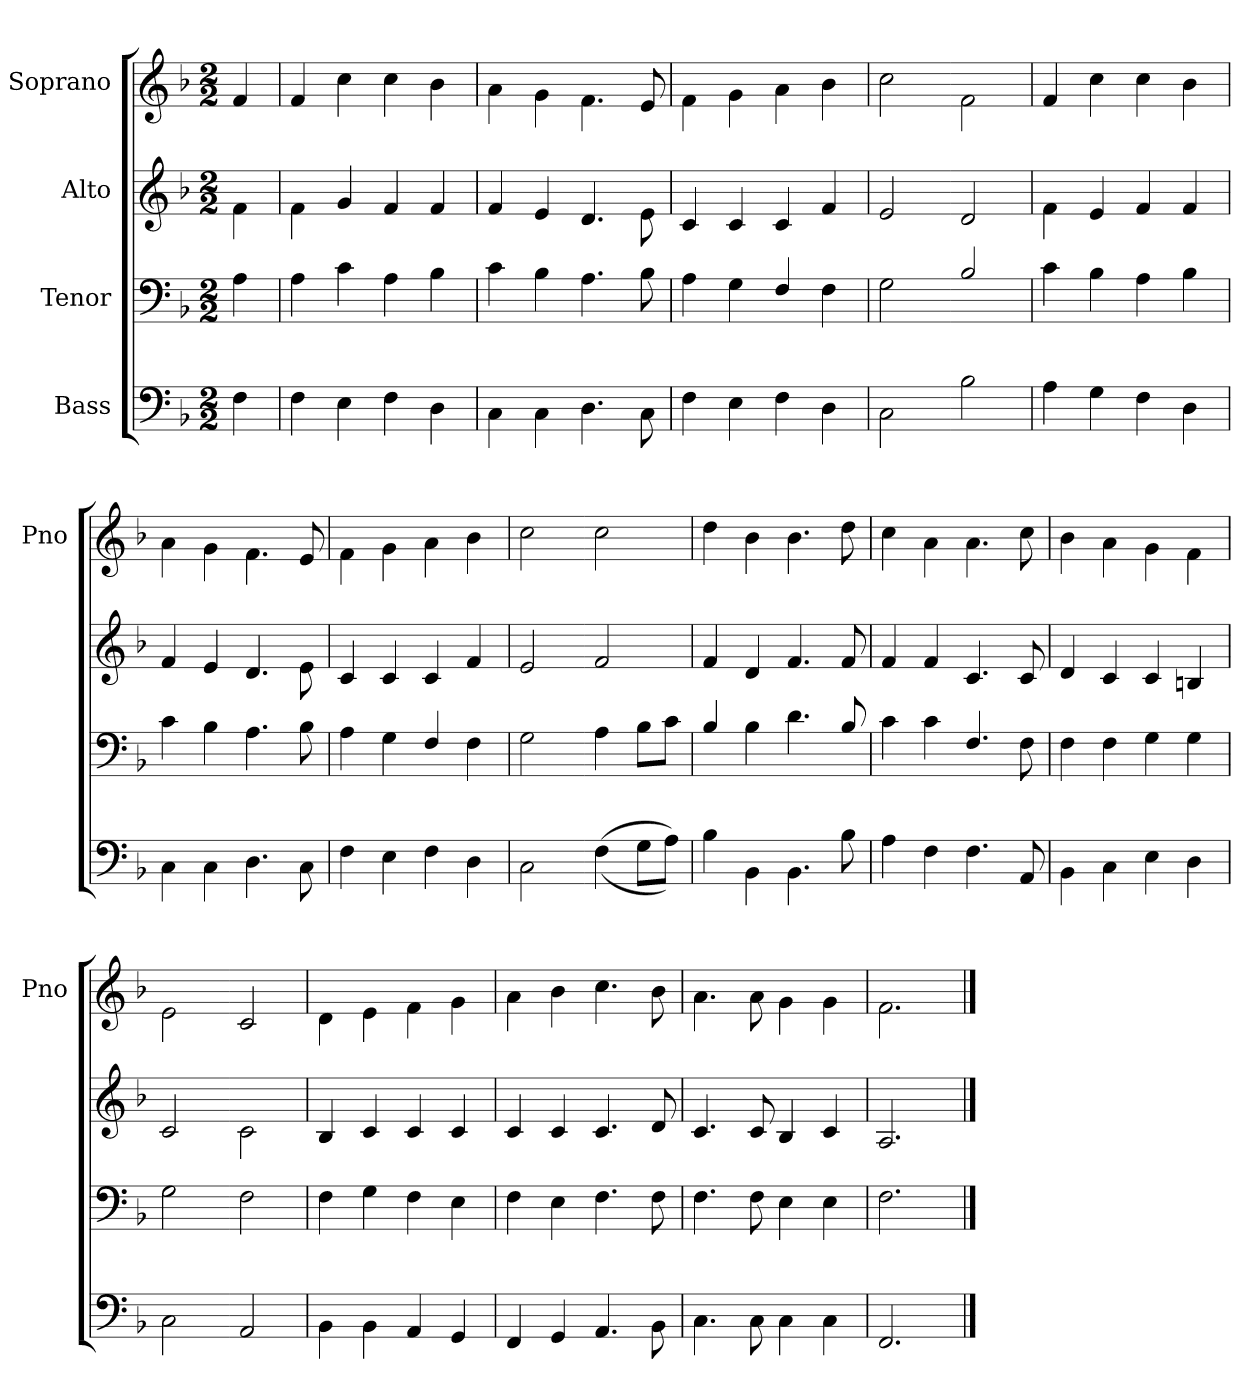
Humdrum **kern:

**kern	**kern	**kern	**kern
*part4	*part3	*part2	*part1
*staff4	*staff3	*staff2	*staff1
*I"Bass	*I"Tenor	*I"Alto	*I"Soprano
*	*	*	*I'Pno
*clefF4	*clefF4	*clefG2	*clefG2
*k[b-]	*k[b-]	*k[b-]	*k[b-]
*F:	*F:	*F:	*F:
*M2/2	*M2/2	*M2/2	*M2/2
=	=	=	=
4F\	4A\	4f\	4f/
=	=	=	=
4F\	4A\	4f\	4f/
4E\	4c\	4g/	4cc\
4F\	4A\	4f/	4cc\
4D\	4B-\	4f/	4b-\
=	=	=	=
4C\	4c\	4f/	4a\
4C\	4B-\	4e/	4g\
4.D\	4.A\	4.d/	4.f\
8C\	8B-\	8e\	8e/
=	=	=	=
4F\	4A\	4c/	4f\
4E\	4G\	4c/	4g\
4F\	4F/	4c/	4a\
4D\	4F\	4f/	4b-\
=	=	=	=
2C\	2G\	2e/	2cc\
=-	=-	=-	=-
2B-\	2B-/	2d/	2f\
=	=	=	=
4A\	4c\	4f\	4f/
4G\	4B-\	4e/	4cc\
4F\	4A\	4f/	4cc\
4D\	4B-\	4f/	4b-\
=	=	=	=
4C\	4c\	4f/	4a\
4C\	4B-\	4e/	4g\
4.D\	4.A\	4.d/	4.f\
8C\	8B-\	8e\	8e/
=	=	=	=
4F\	4A\	4c/	4f\
4E\	4G\	4c/	4g\
4F\	4F/	4c/	4a\
4D\	4F\	4f/	4b-\
=	=	=	=
2C\	2G\	2e/	2cc\
=-	=-	=-	=-
(>(<4F\	4A\	2f/	2cc\
8G\L	8B-\L	.	.
8A\J))	8c\J	.	.
=	=	=	=
4B-\	4B-/	4f/	4dd\
4BB-\	4B-\	4d/	4b-\
4.BB-\	4.d\	4.f/	4.b-\
8B-\	8B-/	8f/	8dd\
=	=	=	=
4A\	4c\	4f/	4cc\
4F\	4c\	4f/	4a\
4.F\	4.F/	4.c/	4.a\
8AA/	8F\	8c/	8cc\
=	=	=	=
4BB-\	4F\	4d/	4b-\
4C\	4F\	4c/	4a\
4E\	4G\	4c/	4g\
4D\	4G\	4Bn/	4f\
=	=	=	=
2C\	2G\	2c/	2e\
=-	=-	=-	=-
2AA/	2F\	2c\	2c/
=	=	=	=
4BB-\	4F\	4B-/	4d\
4BB-\	4G\	4c/	4e\
4AA/	4F\	4c/	4f\
4GG/	4E\	4c/	4g\
=	=	=	=
4FF/	4F\	4c/	4a\
4GG/	4E\	4c/	4b-\
4.AA/	4.F\	4.c/	4.cc\
8BB-\	8F\	8d/	8b-\
=	=	=	=
4.C\	4.F\	4.c/	4.a\
8C\	8F\	8c/	8a\
4C\	4E\	4B-/	4g\
4C\	4E\	4c/	4g\
=	=	=	=
2.FF/	2.F\	2.A/	2.f\
==	==	==	==
*-	*-	*-	*-
